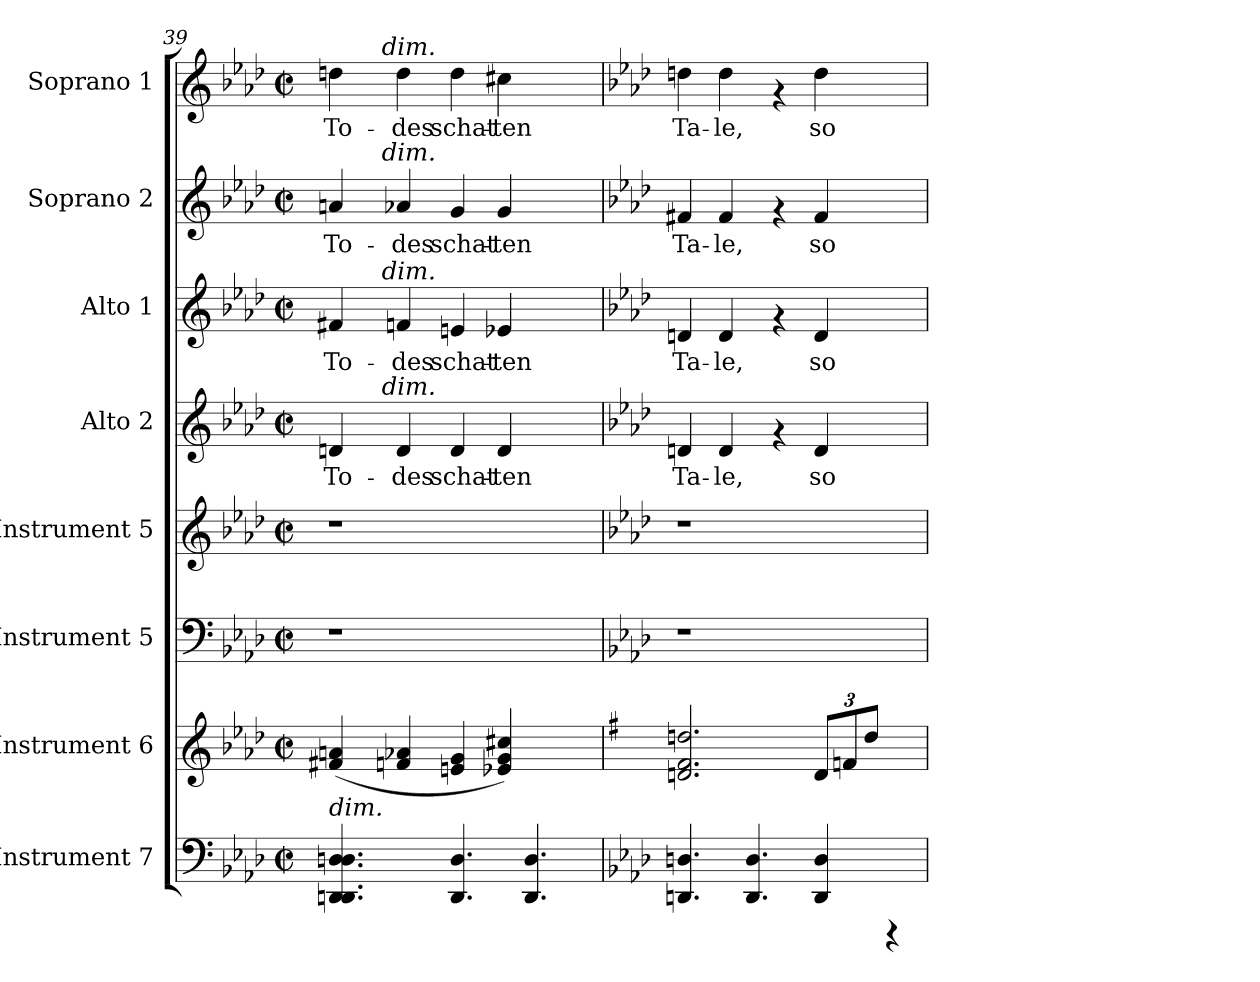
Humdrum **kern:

**kern	**kern	**kern	**kern	**kern	**text	**kern	**text	**kern	**text	**kern	**text
*part8	*part7	*part6	*part5	*part4	*part4	*part3	*part3	*part2	*part2	*part1	*part1
*staff8	*staff7	*staff6	*staff5	*staff4	*staff4	*staff3	*staff3	*staff2	*staff2	*staff1	*staff1
*I"Instrument 7	*I"Instrument 6	*I"Instrument 5	*I"Instrument 5	*I"Alto 2	*	*I"Alto 1	*	*I"Soprano 2	*	*I"Soprano 1	*
!!LO:PB:g=z
*clefF4	*clefG2	*clefF4	*clefG2	*clefG2	*	*clefG2	*	*clefG2	*	*clefG2	*
*k[b-e-a-d-]	*k[b-e-a-d-]	*k[b-e-a-d-]	*k[b-e-a-d-]	*k[b-e-a-d-]	*	*k[b-e-a-d-]	*	*k[b-e-a-d-]	*	*k[b-e-a-d-]	*
*A-:	*A-:	*A-:	*A-:	*A-:	*	*A-:	*	*A-:	*	*A-:	*
*M2/2	*M2/2	*M2/2	*M2/2	*M2/2	*	*M2/2	*	*M2/2	*	*M2/2	*
*met(c|)	*met(c|)	*met(c|)	*met(c|)	*met(c|)	*	*met(c|)	*	*met(c|)	*	*met(c|)	*
=39	=39	=39	=39	=39	=39	=39	=39	=39	=39	=39	=39
!LO:TX:a:i:t=dim.	!	!	!	!	!	!	!	!	!	!	!
!	!	!	!	!	!LO:LY:b:cj	!	!LO:LY:b:cj	!	!LO:LY:b:cj	!	!LO:LY:b:cj
*	*	*	*	*^	*	*^	*	*^	*	*^	*
4.Dn/ 4.D/ 4.DDn/ 4.DD/	(<4an/ 4f#X/	1r	1r	4dn/	8ryy	To-	4f#X/	8ryy	To-	4an/	8ryy	To-	4ddn\	8ryy	To-
.	.	.	.	.	16ryy	.	.	16ryy	.	.	16ryy	.	.	16ryy	.
.	.	.	.	.	64ryy	.	.	64ryy	.	.	64ryy	.	.	64ryy	.
!	!	!	!	!	!	!	!	!	!	!	!	!	!	!LO:TX:a:i:t=dim.	!
!	!	!	!	!	!	!	!	!	!	!	!LO:TX:a:i:t=dim.	!	!	!	!
!	!	!	!	!	!	!	!	!LO:TX:a:i:t=dim.	!	!	!	!	!	!	!
!	!	!	!	!	!LO:TX:a:i:t=dim.	!	!	!	!	!	!	!	!	!	!
.	.	.	.	.	1ryy	.	.	1ryy	.	.	1ryy	.	.	1ryy	.
!	!	!	!	!	!	!LO:LY:b:cj	!	!	!LO:LY:b:cj	!	!	!LO:LY:b:cj	!	!	!LO:LY:b:cj
.	4a-X/ 4fn/	.	.	4d/	.	-des	4fn/	.	-des	4a-X/	.	-des	4dd\	.	-des
8ryy	.	.	.	.	.	.	.	.	.	.	.	.	.	.	.
!	!	!	!	!	!	!LO:LY:b:cj	!	!	!LO:LY:b:cj	!	!	!LO:LY:b:cj	!	!	!LO:LY:b:cj
4.D/ 4.DD/	4g/ 4en/	.	.	4d/	.	schat-	4en/	.	schat-	4g/	.	schat-	4dd\	.	schat-
!	!	!	!	!	!	!LO:LY:b:cj	!	!	!LO:LY:b:cj	!	!	!LO:LY:b:cj	!	!	!LO:LY:b:cj
.	4cc#X/ 4g/ 4e-X/)	.	.	4d/	.	-ten	4e-X/	.	-ten	4g/	.	-ten	4cc#X\	.	-ten
4.D/ 4.DD/	.	.	.	.	.	.	.	.	.	.	.	.	.	.	.
.	4ryy	4ryy	4ryy	4ryy	.	.	4ryy	.	.	4ryy	.	.	4ryy	.	.
.	.	.	.	.	32.ryy	.	.	32.ryy	.	.	32.ryy	.	.	32.ryy	.
*	*	*	*	*v	*v	*	*	*	*	*v	*v	*	*v	*v	*
*	*	*	*	*	*	*v	*v	*	*	*	*	*
=40	=40	=40	=40	=40	=40	=40	=40	=40	=40	=40	=40
*	*k[f#]	*	*	*	*	*	*	*	*	*	*
*	*G:	*	*	*	*	*	*	*	*	*	*
*	*	*	*	*^	*	*^	*	*^	*	*^	*
!	!	!	!	!	!	!LO:LY:b:cj	!	!	!LO:LY:b:cj	!	!	!LO:LY:b:cj	!	!	!LO:LY:b:cj
*	*	*	*	*v	*v	*	*	*	*	*v	*v	*	*v	*v	*
*	*	*	*	*	*	*v	*v	*	*	*	*	*
4.Dn/ 4.DDn/	2.ddn/ 2.f#/ 2.dn/	1r	1r	4dn/	Ta-	4dn/	Ta-	4f#X/	Ta-	4ddn\	Ta-
!	!	!	!	!	!LO:LY:b:cj	!	!LO:LY:b:cj	!	!LO:LY:b:cj	!	!LO:LY:b:cj
.	.	.	.	4d/	-le,	4d/	-le,	4f#/	-le,	4dd\	-le,
4.D/ 4.DD/	.	.	.	.	.	.	.	.	.	.	.
.	.	.	.	4rf	.	4rf	.	4rf	.	4rf	.
*	*Xbrackettup	*	*	*	*	*	*	*	*	*	*
!	!	!	!	!	!LO:LY:b:cj	!	!LO:LY:b:cj	!	!LO:LY:b:cj	!	!LO:LY:b:cj
4D/ 4DD/	12d/L	.	.	4d/	so	4d/	so	4f#/	so	4dd\	so
.	12fn/	.	.	.	.	.	.	.	.	.	.
.	12dd/J	.	.	.	.	.	.	.	.	.	.
4rCCC	4ryy	4ryy	4ryy	4ryy	.	4ryy	.	4ryy	.	4ryy	.
=	=	=	=	=	=	=	=	=	=	=	=
*-	*-	*-	*-	*-	*-	*-	*-	*-	*-	*-	*-
